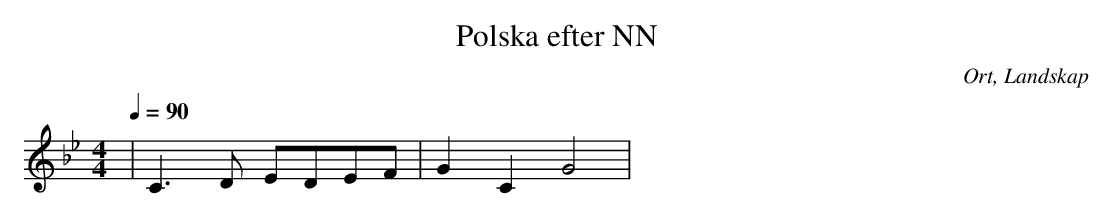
X:1
T:Polska efter NN
O:Ort, Landskap
M:4/4
L:1/4
Q: 90
K:Bb
| C3/2D/2 E/2D/2E/2F/2 | GC G2 |
